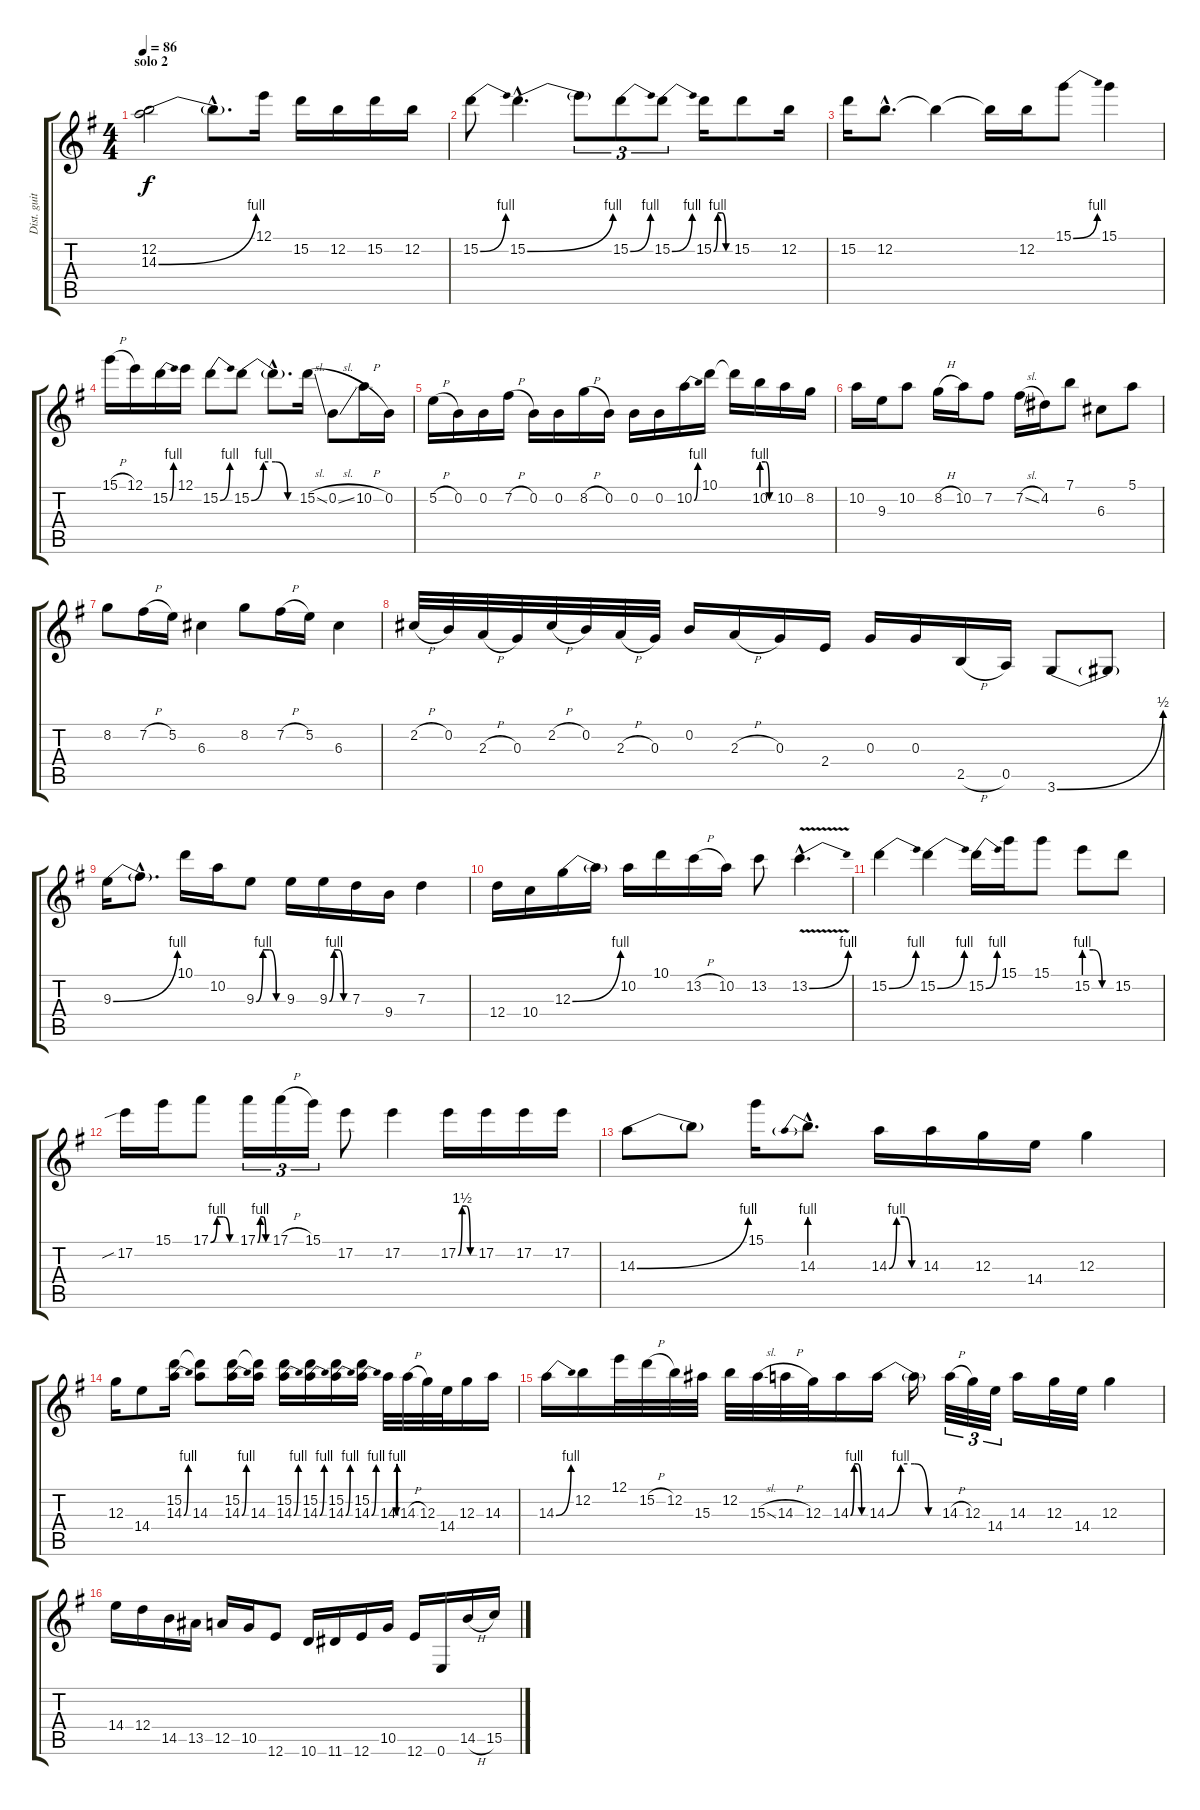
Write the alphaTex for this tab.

\track ("Dist. guitar 1" "Dist. guit") {instrument distortionguitar}
\staff {score tabs}
\tuning (E4 B3 G3 D3 A2 E2) {hide}
\ts (4 4)
\section ("" "solo 2")
\tempo 86
\clef g2
\ks eminor
(12.2 14.3{be (bend 0 0 60 4)}).2{dy f} 14.3{hac t}.8{d} 12.1.16 15.2.16 12.2.16 15.2.16 12.2.16 |
15.2{be (bend 0 0 60 4)}.8 15.2{be (bend 0 0 60 4) hac}.4{d} 15.2{t}.8{tu (3 2)} 15.2{be (bend 0 0 60 4)}.8{tu (3 2)} 15.2{be (bend 0 0 60 4)}.8{tu (3 2)} 15.2{be (custom 0 0 15 4 30 4 45 0 60 0)}.16 15.2.8 12.2.16 |
15.2.16 12.2{hac}.8{d} 12.2{t}.4 12.2{t}.16 12.2.16 15.1{be (bend 0 0 60 4)}.8 15.1.4 |
15.1{h}.16 12.1.16 15.2{be (bend 0 0 60 4)}.16 12.1.16 15.2{be (bend 0 0 60 4)}.8 15.2{be (custom 0 0 15 4 30 4 45 0 60 0)}.8 15.2{hac t}.8{d} 15.2{sl}.16 0.2{sl}.8 10.2{h}.16 0.2.16 |
5.2{h}.16 0.2.16 0.2.16 7.2{h}.16 0.2.16 0.2.16 8.2{h}.16 0.2.16 0.2.16 0.2.16 10.2{be (bend 0 0 60 4)}.16 10.1.16 10.1{t}.16 10.2{be (custom 0 4 20 4 40 0 60 0)}.16 10.2.16 8.2.16 |
10.2.16 9.3.16 10.2.8 8.2{h}.16 10.2.16 7.2.8 7.2{sl}.16 4.2.16 7.1.8 6.3.8 5.1.8 |
8.2.8 7.2{h}.16 5.2.16 6.3.4 8.2.8 7.2{h}.16 5.2.16 6.3.4 |
2.2{h}.32 0.2.32 2.3{h}.32 0.3.32 2.2{h}.32 0.2.32 2.3{h}.32 0.3.32 0.2.16 2.3{h}.16 0.3.16 2.4.16 0.3.16 0.3.16 2.5{h}.16 0.5.16 3.6{be (bend 0 0 60 2)}.8 3.6{t}.8 |
9.3{be (bend 0 0 60 4)}.16 9.3{hac t}.8{d} 10.1.16 10.2.16 9.3{be (custom 0 0 15 4 30 4 45 0 60 0)}.8 9.3.16 9.3{be (custom 0 0 15 4 30 4 45 0 60 0)}.16 7.3.16 9.4.16 7.3.4 |
12.4.16 10.4.16 12.3{be (bend 0 0 60 4)}.16 12.3{t}.16 10.2.16 10.1.16 13.2{h}.16 10.2.16 13.2.8 13.2{be (bend 0 0 60 4) v hac}.4{d} |
15.2{be (bend 0 0 60 4)}.4 15.2{be (bend 0 0 60 4)}.4 15.2{be (bend 0 0 60 4)}.16 15.1.16 15.1.8 15.2{be (custom 0 4 20 4 40 0 60 0)}.8 15.2.8 |
17.2{sib}.16 15.1.16 17.1{be (custom 0 0 15 4 30 4 45 0 60 0)}.8 17.1{be (custom 0 0 15 4 30 4 45 0 60 0)}.16{tu (3 2)} 17.1{h}.16{tu (3 2)} 15.1.16{tu (3 2)} 17.2.8 17.2.4 17.2{be (custom 0 0 15 6 30 6 45 0 60 0)}.16 17.2.16 17.2.16 17.2.16 |
14.3{be (bend 0 0 60 4)}.8 14.3{t}.8 15.1.16 14.3{be (prebend 0 4 60 4) hac}.8{d} 14.3{be (custom 0 0 15 4 30 4 45 0 60 0)}.16 14.3.16 12.3.16 14.4.16 12.3.4 |
12.3.16 14.4.8 (15.2 14.3{be (bend 0 0 60 4)}).16 (15.2{t} 14.3).8 (15.2 14.3{be (bend 0 0 60 4)}).16 (15.2{t} 14.3).16 (15.2 14.3{be (bend 0 0 60 4)}).16 (15.2 14.3{be (bend 0 0 60 4)}).16 (15.2 14.3{be (bend 0 0 60 4)}).16 (15.2 14.3{be (bend 0 0 60 4)}).16 14.3{be (custom 0 0 15 4 30 4 45 0 60 0)}.32 14.3{h}.32 12.3.32 14.4.32 12.3.16 14.3.16 |
14.3{be (bend 0 0 60 4)}.16 12.2.16 12.1.32 15.2{h}.32 12.2.32 15.3.32 12.2.32 15.3{sl}.32 14.3{h}.32 12.3.32 14.3{be (custom 0 0 15 4 30 4 45 0 60 0)}.16 14.3{be (custom 0 0 15 4 30 4 45 0 60 0)}.16 14.3{t}.16 14.3{h}.32{tu (3 2)} 12.3.32{tu (3 2)} 14.4.32{tu (3 2)} 14.3.16 12.3.32 14.4.32 12.3.4 |
14.4.16 12.4.16 14.5.16 13.5.16 12.5.16 10.5.16 12.6.8 10.6.16 11.6.16 12.6.16 10.5.16 12.6.16 0.6.16 14.5{h}.16 15.5.16
